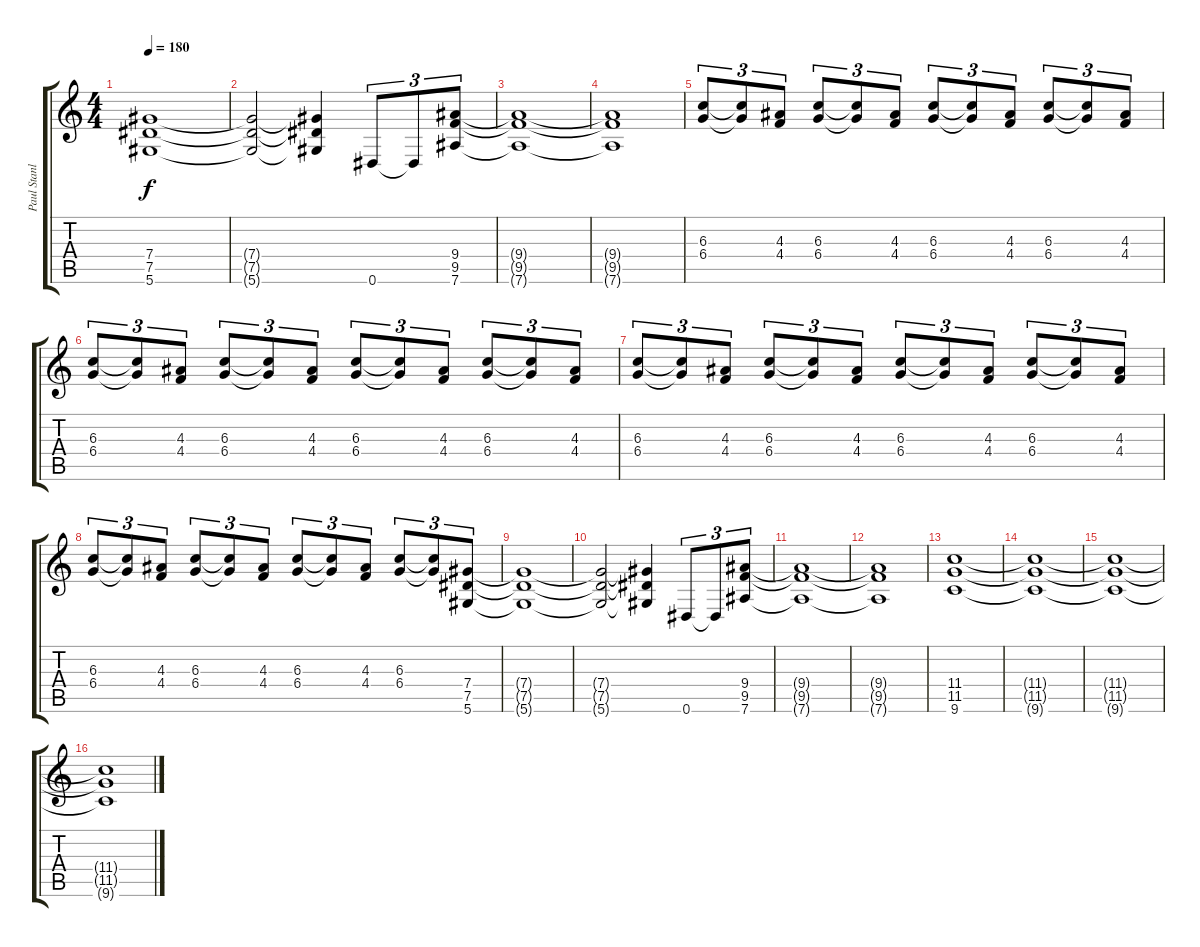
\track ("Paul Stanley" "Paul Stanl") {instrument distortionguitar}
\staff {score tabs}
\tuning (Eb4 Bb3 Gb3 Db3 Ab2 Eb2) {hide}
\ts (4 4)
\tempo 180
\clef g2
\ks c
(7.4{t} 7.5{t} 5.6{t}).1{dy f} |
(7.4{t} 7.5{t} 5.6{t}).2 (7.4{t} 7.5{t} 5.6{t}).4 0.6.8{tu (3 2)} 0.6{t}.8{tu (3 2)} (9.4 9.5 7.6).8{tu (3 2)} |
(9.4{t} 9.5{t} 7.6{t}).1 |
(9.4{t} 9.5{t} 7.6{t}).1 |
(6.3 6.4).8{tu (3 2)} (6.3{t} 6.4{t}).8{tu (3 2)} (4.3 4.4).8{tu (3 2)} (6.3 6.4).8{tu (3 2)} (6.3{t} 6.4{t}).8{tu (3 2)} (4.3 4.4).8{tu (3 2)} (6.3 6.4).8{tu (3 2)} (6.3{t} 6.4{t}).8{tu (3 2)} (4.3 4.4).8{tu (3 2)} (6.3 6.4).8{tu (3 2)} (6.3{t} 6.4{t}).8{tu (3 2)} (4.3 4.4).8{tu (3 2)} |
(6.3 6.4).8{tu (3 2)} (6.3{t} 6.4{t}).8{tu (3 2)} (4.3 4.4).8{tu (3 2)} (6.3 6.4).8{tu (3 2)} (6.3{t} 6.4{t}).8{tu (3 2)} (4.3 4.4).8{tu (3 2)} (6.3 6.4).8{tu (3 2)} (6.3{t} 6.4{t}).8{tu (3 2)} (4.3 4.4).8{tu (3 2)} (6.3 6.4).8{tu (3 2)} (6.3{t} 6.4{t}).8{tu (3 2)} (4.3 4.4).8{tu (3 2)} |
(6.3 6.4).8{tu (3 2)} (6.3{t} 6.4{t}).8{tu (3 2)} (4.3 4.4).8{tu (3 2)} (6.3 6.4).8{tu (3 2)} (6.3{t} 6.4{t}).8{tu (3 2)} (4.3 4.4).8{tu (3 2)} (6.3 6.4).8{tu (3 2)} (6.3{t} 6.4{t}).8{tu (3 2)} (4.3 4.4).8{tu (3 2)} (6.3 6.4).8{tu (3 2)} (6.3{t} 6.4{t}).8{tu (3 2)} (4.3 4.4).8{tu (3 2)} |
(6.3 6.4).8{tu (3 2)} (6.3{t} 6.4{t}).8{tu (3 2)} (4.3 4.4).8{tu (3 2)} (6.3 6.4).8{tu (3 2)} (6.3{t} 6.4{t}).8{tu (3 2)} (4.3 4.4).8{tu (3 2)} (6.3 6.4).8{tu (3 2)} (6.3{t} 6.4{t}).8{tu (3 2)} (4.3 4.4).8{tu (3 2)} (6.3 6.4).8{tu (3 2)} (6.3{t} 6.4{t}).8{tu (3 2)} (7.4 7.5 5.6).8{tu (3 2)} |
(7.4{t} 7.5{t} 5.6{t}).1 |
(7.4{t} 7.5{t} 5.6{t}).2 (7.4{t} 7.5{t} 5.6{t}).4 0.6.8{tu (3 2)} 0.6{t}.8{tu (3 2)} (9.4 9.5 7.6).8{tu (3 2)} |
(9.4{t} 9.5{t} 7.6{t}).1 |
(9.4{t} 9.5{t} 7.6{t}).1 |
(11.4 11.5 9.6).1 |
(11.4{t} 11.5{t} 9.6{t}).1 |
(11.4{t} 11.5{t} 9.6{t}).1 |
(11.4{t} 11.5{t} 9.6{t}).1
